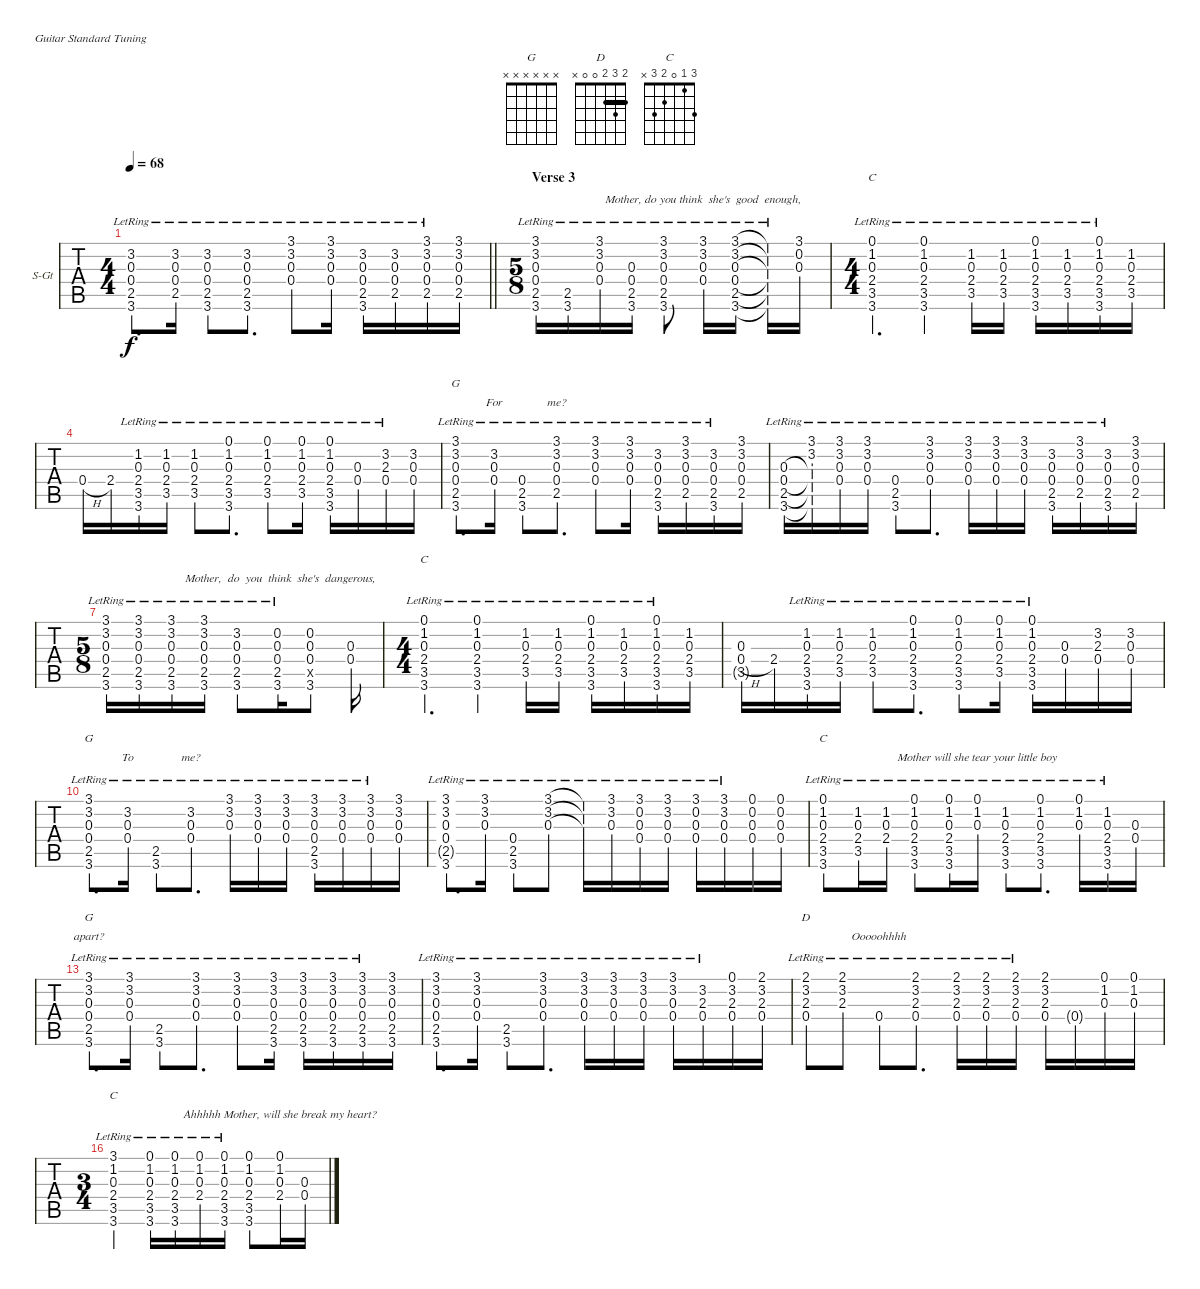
\bracketExtendMode nobrackets
\firstSystemTrackNameOrientation horizontal
\otherSystemsTrackNameOrientation horizontal
\defaultBarNumberDisplay FirstOfSystem
\track ("Acoustic w/ Solo" "S-Gt") {instrument acousticguitarsteel}
\staff {tabs}
\tuning (E4 B3 G3 D3 A2 E2)
\chord ("G" 3 3 0 0 2 3)
\chord ("D" 2 3 2 0 0 x) {barre 2}
\chord ("G" x x x x x x)
\chord ("C" 0 1 0 2 3 3)
\chord ("C" 3 1 0 2 3 x) {showfingering false}
\ts (4 4)
\tempo 68
\clef g2
\barLineRight lightlight
\ks c
(3.2{lr} 0.3{lr} 0.4{lr} 2.5{lr} 3.6{lr}).8{d lyrics (0 "") lyrics (1 "") lyrics (2 "") lyrics (3 "") lyrics (4 "") dy f} (3.2{lr} 0.3{lr} 0.4{lr} 2.5{lr}).16{lyrics (0 "") lyrics (1 "") lyrics (2 "") lyrics (3 "") lyrics (4 "")} (3.2{lr} 0.3{lr} 0.4{lr} 2.5{lr} 3.6{lr}).8{lyrics (0 "") lyrics (1 "") lyrics (2 "") lyrics (3 "") lyrics (4 "")} (3.2{lr} 0.3{lr} 0.4{lr} 2.5{lr} 3.6{lr}).8{d lyrics (0 "") lyrics (1 "") lyrics (2 "") lyrics (3 "") lyrics (4 "")} (3.1{lr} 3.2{lr} 0.3{lr} 0.4{lr}).8{lyrics (0 "") lyrics (1 "") lyrics (2 "") lyrics (3 "") lyrics (4 "")} (3.1{lr} 3.2{lr} 0.3{lr} 0.4{lr}).16{lyrics (0 "") lyrics (1 "") lyrics (2 "") lyrics (3 "") lyrics (4 "")} (3.2{lr} 0.3{lr} 0.4{lr} 2.5{lr} 3.6{lr}).16{lyrics (0 "") lyrics (1 "") lyrics (2 "") lyrics (3 "") lyrics (4 "")} (3.2{lr} 0.3{lr} 0.4{lr} 2.5{lr}).16{lyrics (0 "") lyrics (1 "") lyrics (2 "") lyrics (3 "") lyrics (4 "")} (3.1{lr} 3.2{lr} 0.3{lr} 0.4{lr} 2.5{lr}).16{lyrics (0 "") lyrics (1 "") lyrics (2 "") lyrics (3 "") lyrics (4 "")} (3.1 3.2 0.3 0.4 2.5).16{lyrics (0 "") lyrics (1 "") lyrics (2 "") lyrics (3 "") lyrics (4 "")} |
\ts (5 8)
\section ("" "Verse 3")
(3.2{lr} 0.3{lr} 0.4{lr} 2.5{lr} 3.6{lr} 3.1{lr}).16{lyrics (0 "") lyrics (1 "") lyrics (2 "") lyrics (3 "") lyrics (4 "")} (2.5{lr} 3.6{lr}).16{lyrics (0 "") lyrics (1 "") lyrics (2 "") lyrics (3 "") lyrics (4 "")} (3.2{lr} 0.3{lr} 0.4{lr} 3.1{lr}).16{lyrics (0 "") lyrics (1 "") lyrics (2 "") lyrics (3 "") lyrics (4 "")} (0.3{lr} 0.4{lr} 3.6{lr} 2.5{lr}).16{lyrics (0 "") lyrics (1 "") lyrics (2 "") lyrics (3 "") lyrics (4 "") beam split} (3.2{lr} 0.3{lr} 0.4{lr} 2.5{lr} 3.6{lr} 3.1{lr}).8{lyrics (0 "") lyrics (1 "") lyrics (2 "") lyrics (3 "") lyrics (4 "")} (3.2{lr} 0.3{lr} 0.4{lr} 3.1{lr}).16{lyrics (0 "") lyrics (1 "") lyrics (2 "Mother, do you think  she's  good  enough,") lyrics (3 "") lyrics (4 "")} (3.2{lr} 0.3{lr} 0.4{lr} 2.5{lr} 3.6{lr} 3.1{lr}).16{lyrics (0 "") lyrics (1 "") lyrics (2 "") lyrics (3 "") lyrics (4 "") beam split} (3.2{lr t} 0.3{lr t} 0.4{lr t} 2.5{lr t} 3.6{lr t} 3.1{lr t}).16{lyrics (0 "") lyrics (1 "") lyrics (2 "") lyrics (3 "") lyrics (4 "")} (3.1 0.2 0.3).16{lyrics (0 "") lyrics (1 "") lyrics (2 "") lyrics (3 "") lyrics (4 "")} |
\ts (4 4)
(1.2{lr} 0.3{lr} 2.4{lr} 3.5{lr} 0.1 3.6).4{d ch "C" lyrics (0 "") lyrics (1 "") lyrics (2 "") lyrics (3 "") lyrics (4 "")} (0.1{lr} 1.2{lr} 0.3{lr} 2.4{lr} 3.5{lr} 3.6).4{lyrics (0 "") lyrics (1 "") lyrics (2 "") lyrics (3 "") lyrics (4 "")} (1.2{lr} 0.3{lr} 2.4{lr} 3.5{lr}).16{lyrics (0 "") lyrics (1 "") lyrics (2 "") lyrics (3 "") lyrics (4 "")} (1.2{lr} 0.3{lr} 2.4{lr} 3.5{lr}).16{lyrics (0 "") lyrics (1 "") lyrics (2 "") lyrics (3 "") lyrics (4 "")} (1.2{lr} 0.3{lr} 2.4{lr} 3.5{lr} 0.1{lr} 3.6).16{lyrics (0 "") lyrics (1 "") lyrics (2 "") lyrics (3 "") lyrics (4 "")} (1.2{lr} 0.3{lr} 2.4{lr} 3.5{lr}).16{lyrics (0 "") lyrics (1 "") lyrics (2 "") lyrics (3 "") lyrics (4 "")} (1.2{lr} 0.3{lr} 2.4{lr} 3.5{lr} 0.1{lr} 3.6).16{lyrics (0 "") lyrics (1 "") lyrics (2 "") lyrics (3 "") lyrics (4 "")} (1.2 0.3 2.4 3.5).16{lyrics (0 "") lyrics (1 "") lyrics (2 "") lyrics (3 "") lyrics (4 "")} |
0.4{h}.16{lyrics (0 "") lyrics (1 "") lyrics (2 "") lyrics (3 "") lyrics (4 "")} 2.4.16{lyrics (0 "") lyrics (1 "") lyrics (2 "") lyrics (3 "") lyrics (4 "")} (1.2{lr} 0.3{lr} 2.4{lr} 3.5{lr} 3.6).16{lyrics (0 "") lyrics (1 "") lyrics (2 "") lyrics (3 "") lyrics (4 "")} (1.2{lr} 0.3{lr} 2.4{lr} 3.5{lr}).16{lyrics (0 "") lyrics (1 "") lyrics (2 "") lyrics (3 "") lyrics (4 "")} (1.2{lr} 0.3{lr} 2.4{lr} 3.5{lr}).8{lyrics (0 "") lyrics (1 "") lyrics (2 "") lyrics (3 "") lyrics (4 "")} (0.1{lr} 1.2{lr} 0.3{lr} 2.4{lr} 3.5{lr} 3.6).8{d lyrics (0 "") lyrics (1 "") lyrics (2 "") lyrics (3 "") lyrics (4 "")} (0.1{lr} 1.2{lr} 0.3{lr} 2.4{lr} 3.5{lr}).8{lyrics (0 "") lyrics (1 "") lyrics (2 "") lyrics (3 "") lyrics (4 "")} (0.1{lr} 1.2{lr} 0.3{lr} 2.4{lr} 3.5{lr}).16{lyrics (0 "") lyrics (1 "") lyrics (2 "") lyrics (3 "") lyrics (4 "")} (0.1{lr} 1.2{lr} 0.3{lr} 2.4{lr} 3.5{lr} 3.6).16{lyrics (0 "") lyrics (1 "") lyrics (2 "") lyrics (3 "") lyrics (4 "")} (0.3{lr} 0.4{lr}).16{lyrics (0 "") lyrics (1 "") lyrics (2 "") lyrics (3 "") lyrics (4 "")} (0.4{lr} 2.3{lr} 3.2{lr}).16{lyrics (0 "") lyrics (1 "") lyrics (2 "") lyrics (3 "") lyrics (4 "")} (3.2 0.3 0.4).16{lyrics (0 "") lyrics (1 "") lyrics (2 "") lyrics (3 "") lyrics (4 "")} |
(3.1{lr} 3.2{lr} 0.3{lr} 0.4{lr} 2.5{lr} 3.6{lr}).8{d ch "G" lyrics (0 "") lyrics (1 "") lyrics (2 "") lyrics (3 "") lyrics (4 "")} (3.2{lr} 0.3{lr} 0.4{lr}).16{lyrics (0 "") lyrics (1 "") lyrics (2 "For") lyrics (3 "") lyrics (4 "")} (2.5{lr} 3.6{lr} 0.4).8{lyrics (0 "") lyrics (1 "") lyrics (2 "") lyrics (3 "") lyrics (4 "")} (3.1{lr} 3.2{lr} 0.3{lr} 0.4{lr} 2.5).8{d lyrics (0 "") lyrics (1 "") lyrics (2 "me?") lyrics (3 "") lyrics (4 "")} (3.1{lr} 3.2{lr} 0.3{lr} 0.4{lr}).8{lyrics (0 "") lyrics (1 "") lyrics (2 "") lyrics (3 "") lyrics (4 "")} (3.2{lr} 0.3{lr} 0.4{lr} 3.1{lr}).16{lyrics (0 "") lyrics (1 "") lyrics (2 "") lyrics (3 "") lyrics (4 "")} (0.3{lr} 0.4{lr} 2.5{lr} 3.6{lr} 3.2{lr}).16{lyrics (0 "") lyrics (1 "") lyrics (2 "") lyrics (3 "") lyrics (4 "")} (0.3{lr} 0.4{lr} 2.5{lr} 3.2{lr} 3.1{lr}).16{lyrics (0 "") lyrics (1 "") lyrics (2 "") lyrics (3 "") lyrics (4 "")} (0.3{lr} 0.4{lr} 2.5{lr} 3.2{lr} 3.6{lr}).16{lyrics (0 "") lyrics (1 "") lyrics (2 "") lyrics (3 "") lyrics (4 "")} (0.3 0.4 2.5 3.2 3.1).16{lyrics (0 "") lyrics (1 "") lyrics (2 "") lyrics (3 "") lyrics (4 "")} |
(2.5{lr} 3.6{lr} 0.4 0.3).16{lyrics (0 "") lyrics (1 "") lyrics (2 "") lyrics (3 "") lyrics (4 "")} (0.4{lr t} 0.3{lr t} 3.2{lr} 3.1{lr} 2.5{t} 3.6{t}).16{lyrics (0 "") lyrics (1 "") lyrics (2 "") lyrics (3 "") lyrics (4 "")} (3.2{lr} 0.3{lr} 0.4{lr} 3.1{lr}).16{lyrics (0 "") lyrics (1 "") lyrics (2 "") lyrics (3 "") lyrics (4 "")} (3.2{lr} 0.3{lr} 0.4{lr} 3.1{lr}).16{lyrics (0 "") lyrics (1 "") lyrics (2 "") lyrics (3 "") lyrics (4 "")} (2.5{lr} 3.6{lr} 0.4).8{lyrics (0 "") lyrics (1 "") lyrics (2 "") lyrics (3 "") lyrics (4 "")} (3.1{lr} 3.2{lr} 0.3{lr} 0.4{lr}).8{d lyrics (0 "") lyrics (1 "") lyrics (2 "") lyrics (3 "") lyrics (4 "")} (3.1{lr} 3.2{lr} 0.3{lr} 0.4{lr}).16{lyrics (0 "") lyrics (1 "") lyrics (2 "") lyrics (3 "") lyrics (4 "")} (3.2{lr} 0.3{lr} 0.4{lr} 3.1{lr}).16{lyrics (0 "") lyrics (1 "") lyrics (2 "") lyrics (3 "") lyrics (4 "")} (3.1{lr} 3.2{lr} 0.3{lr} 0.4{lr}).16{lyrics (0 "") lyrics (1 "") lyrics (2 "") lyrics (3 "") lyrics (4 "")} (3.2{lr} 0.3{lr} 0.4{lr} 2.5{lr} 3.6{lr}).16{lyrics (0 "") lyrics (1 "") lyrics (2 "") lyrics (3 "") lyrics (4 "")} (0.3{lr} 0.4{lr} 2.5{lr} 3.1{lr} 3.2{lr}).16{lyrics (0 "") lyrics (1 "") lyrics (2 "") lyrics (3 "") lyrics (4 "")} (3.2{lr} 0.3{lr} 0.4{lr} 2.5{lr} 3.6{lr}).16{lyrics (0 "") lyrics (1 "") lyrics (2 "") lyrics (3 "") lyrics (4 "")} (3.2 0.3 0.4 2.5 3.1).16{lyrics (0 "") lyrics (1 "") lyrics (2 "") lyrics (3 "") lyrics (4 "")} |
\ts (5 8)
(3.2{lr} 0.3{lr} 0.4{lr} 2.5{lr} 3.6{lr} 3.1{lr}).16{lyrics (0 "") lyrics (1 "") lyrics (2 "") lyrics (3 "") lyrics (4 "")} (3.2{lr} 0.3{lr} 0.4{lr} 2.5{lr} 3.6{lr} 3.1{lr}).16{lyrics (0 "") lyrics (1 "") lyrics (2 "") lyrics (3 "") lyrics (4 "")} (3.2{lr} 0.3{lr} 0.4{lr} 2.5{lr} 3.6{lr} 3.1{lr}).16{lyrics (0 "") lyrics (1 "") lyrics (2 "") lyrics (3 "") lyrics (4 "")} (3.2{lr} 0.3{lr} 0.4{lr} 2.5{lr} 3.6{lr} 3.1{lr}).16{lyrics (0 "") lyrics (1 "") lyrics (2 "") lyrics (3 "") lyrics (4 "") beam split} (3.2{lr} 0.3{lr} 0.4{lr} 2.5{lr} 3.6{lr}).8{lyrics (0 "") lyrics (1 "") lyrics (2 "") lyrics (3 "") lyrics (4 "") beam merge} (0.2{lr} 0.3{lr} 0.4{lr} 2.5{lr} 3.6{lr}).16{lyrics (0 "") lyrics (1 "") lyrics (2 "  Mother,  do  you  think  she's  dangerous,") lyrics (3 "") lyrics (4 "")} (0.2 0.3 0.4 2.5{x} 3.6).8{lyrics (0 "") lyrics (1 "") lyrics (2 "") lyrics (3 "") lyrics (4 "") beam split} (0.3 0.4).16{lyrics (0 "") lyrics (1 "") lyrics (2 "") lyrics (3 "") lyrics (4 "")} |
\ts (4 4)
(1.2{lr} 0.3{lr} 2.4{lr} 3.5{lr} 0.1 3.6).4{d ch "C" lyrics (0 "") lyrics (1 "") lyrics (2 "") lyrics (3 "") lyrics (4 "")} (0.1{lr} 1.2{lr} 0.3{lr} 2.4{lr} 3.5{lr} 3.6).4{lyrics (0 "") lyrics (1 "") lyrics (2 "") lyrics (3 "") lyrics (4 "")} (1.2{lr} 0.3{lr} 2.4{lr} 3.5{lr}).16{lyrics (0 "") lyrics (1 "") lyrics (2 "") lyrics (3 "") lyrics (4 "")} (1.2{lr} 0.3{lr} 2.4{lr} 3.5{lr}).16{lyrics (0 "") lyrics (1 "") lyrics (2 "") lyrics (3 "") lyrics (4 "")} (1.2{lr} 0.3{lr} 2.4{lr} 3.5{lr} 0.1{lr} 3.6).16{lyrics (0 "") lyrics (1 "") lyrics (2 "") lyrics (3 "") lyrics (4 "")} (1.2{lr} 0.3{lr} 2.4{lr} 3.5{lr}).16{lyrics (0 "") lyrics (1 "") lyrics (2 "") lyrics (3 "") lyrics (4 "")} (1.2{lr} 0.3{lr} 2.4{lr} 3.5{lr} 0.1{lr} 3.6).16{lyrics (0 "") lyrics (1 "") lyrics (2 "") lyrics (3 "") lyrics (4 "")} (1.2 0.3 2.4 3.5).16{lyrics (0 "") lyrics (1 "") lyrics (2 "") lyrics (3 "") lyrics (4 "")} |
(0.3 0.4{h} 3.5{g}).16{lyrics (0 "") lyrics (1 "") lyrics (2 "") lyrics (3 "") lyrics (4 "")} 2.4.16{lyrics (0 "") lyrics (1 "") lyrics (2 "") lyrics (3 "") lyrics (4 "")} (1.2{lr} 0.3{lr} 2.4{lr} 3.5{lr} 3.6).16{lyrics (0 "") lyrics (1 "") lyrics (2 "") lyrics (3 "") lyrics (4 "")} (1.2{lr} 0.3{lr} 2.4{lr} 3.5{lr}).16{lyrics (0 "") lyrics (1 "") lyrics (2 "") lyrics (3 "") lyrics (4 "")} (1.2{lr} 0.3{lr} 2.4{lr} 3.5{lr}).8{lyrics (0 "") lyrics (1 "") lyrics (2 "") lyrics (3 "") lyrics (4 "")} (0.1{lr} 1.2{lr} 0.3{lr} 2.4{lr} 3.5{lr} 3.6).8{d lyrics (0 "") lyrics (1 "") lyrics (2 "") lyrics (3 "") lyrics (4 "")} (0.1{lr} 1.2{lr} 0.3{lr} 2.4{lr} 3.5{lr} 3.6).8{lyrics (0 "") lyrics (1 "") lyrics (2 "") lyrics (3 "") lyrics (4 "")} (0.1{lr} 1.2{lr} 0.3{lr} 2.4{lr} 3.5{lr}).16{lyrics (0 "") lyrics (1 "") lyrics (2 "") lyrics (3 "") lyrics (4 "")} (0.1{lr} 1.2{lr} 0.3{lr} 2.4{lr} 3.5{lr} 3.6).16{lyrics (0 "") lyrics (1 "") lyrics (2 "") lyrics (3 "") lyrics (4 "")} (0.3 0.4).16{lyrics (0 "") lyrics (1 "") lyrics (2 "") lyrics (3 "") lyrics (4 "")} (0.4 2.3 3.2).16{lyrics (0 "") lyrics (1 "") lyrics (2 "") lyrics (3 "") lyrics (4 "")} (3.2 0.3 0.4).16{lyrics (0 "") lyrics (1 "") lyrics (2 "") lyrics (3 "") lyrics (4 "")} |
(3.1{lr} 3.2{lr} 0.3{lr} 0.4{lr} 2.5{lr} 3.6{lr}).8{d ch "G" lyrics (0 "") lyrics (1 "") lyrics (2 "") lyrics (3 "") lyrics (4 "")} (3.2{lr} 0.3{lr} 0.4{lr}).16{lyrics (0 "") lyrics (1 "") lyrics (2 "To") lyrics (3 "") lyrics (4 "")} (2.5{lr} 3.6{lr}).8{lyrics (0 "") lyrics (1 "") lyrics (2 "") lyrics (3 "") lyrics (4 "")} (3.2{lr} 0.3{lr} 0.4{lr}).8{d lyrics (0 "") lyrics (1 "") lyrics (2 "me?") lyrics (3 "") lyrics (4 "")} (3.1{lr} 3.2{lr} 0.3{lr}).16{lyrics (0 "") lyrics (1 "") lyrics (2 "") lyrics (3 "") lyrics (4 "")} (3.2{lr} 0.3{lr} 0.4{lr} 3.1{lr}).16{lyrics (0 "") lyrics (1 "") lyrics (2 "") lyrics (3 "") lyrics (4 "")} (3.2{lr} 0.3{lr} 0.4{lr} 3.1{lr}).16{lyrics (0 "") lyrics (1 "") lyrics (2 "") lyrics (3 "") lyrics (4 "")} (3.2{lr} 0.3{lr} 0.4{lr} 2.5{lr} 3.1{lr} 3.6{lr}).16{lyrics (0 "") lyrics (1 "") lyrics (2 "") lyrics (3 "") lyrics (4 "")} (3.2{lr} 0.3{lr} 0.4{lr} 3.1{lr}).16{lyrics (0 "") lyrics (1 "") lyrics (2 "") lyrics (3 "") lyrics (4 "")} (3.2{lr} 0.3{lr} 0.4{lr} 3.1{lr}).16{lyrics (0 "") lyrics (1 "") lyrics (2 "") lyrics (3 "") lyrics (4 "")} (3.2 0.3 0.4 3.1).16{lyrics (0 "") lyrics (1 "") lyrics (2 "") lyrics (3 "") lyrics (4 "")} |
(2.5{g lr} 3.6{lr} 0.4{lr} 0.3{lr} 3.2{lr} 3.1{lr}).8{d lyrics (0 "") lyrics (1 "") lyrics (2 "") lyrics (3 "") lyrics (4 "")} (0.3{lr} 3.2{lr} 3.1{lr}).16{lyrics (0 "") lyrics (1 "") lyrics (2 "") lyrics (3 "") lyrics (4 "")} (0.4{lr} 2.5{lr} 3.6{lr}).8{lyrics (0 "") lyrics (1 "") lyrics (2 "") lyrics (3 "") lyrics (4 "")} (3.2{lr} 0.3{lr} 3.1{lr}).8{lyrics (0 "") lyrics (1 "") lyrics (2 "") lyrics (3 "") lyrics (4 "")} (3.2{lr t} 0.3{lr t} 3.1{lr t}).16{lyrics (0 "") lyrics (1 "") lyrics (2 "") lyrics (3 "") lyrics (4 "")} (3.1{lr} 3.2{lr} 0.3{lr}).16{lyrics (0 "") lyrics (1 "") lyrics (2 "") lyrics (3 "") lyrics (4 "")} (3.1{lr} 0.2{lr} 0.3{lr} 0.4{lr}).16{lyrics (0 "") lyrics (1 "") lyrics (2 "") lyrics (3 "") lyrics (4 "")} (3.2{lr} 0.3{lr} 0.4{lr} 3.1{lr}).16{lyrics (0 "") lyrics (1 "") lyrics (2 "") lyrics (3 "") lyrics (4 "")} (3.1{lr} 0.2{lr} 0.3{lr} 0.4{lr}).16{lyrics (0 "") lyrics (1 "") lyrics (2 "") lyrics (3 "") lyrics (4 "")} (3.2{lr} 0.3{lr} 0.4{lr} 3.1{lr}).16{lyrics (0 "") lyrics (1 "") lyrics (2 "") lyrics (3 "") lyrics (4 "")} (0.3 0.4 0.1 0.2).16{lyrics (0 "") lyrics (1 "") lyrics (2 "") lyrics (3 "") lyrics (4 "")} (0.2 0.3 0.4 0.1).16{lyrics (0 "") lyrics (1 "") lyrics (2 "") lyrics (3 "") lyrics (4 "")} |
(1.2{lr} 0.3{lr} 2.4{lr} 3.5{lr} 0.1 3.6).8{ch "C" lyrics (0 "") lyrics (1 "") lyrics (2 "") lyrics (3 "") lyrics (4 "")} (0.3{lr} 2.4{lr} 3.5{lr} 1.2).16{lyrics (0 "") lyrics (1 "") lyrics (2 "") lyrics (3 "") lyrics (4 "")} (1.2{lr} 0.3{lr} 2.4{lr}).16{lyrics (0 "") lyrics (1 "") lyrics (2 "") lyrics (3 "") lyrics (4 "")} (1.2{lr} 0.3{lr} 2.4{lr} 3.5{lr} 0.1{lr} 3.6).8{lyrics (0 "") lyrics (1 "") lyrics (2 "") lyrics (3 "") lyrics (4 "")} (0.1{lr} 1.2{lr} 0.3{lr} 2.4{lr} 3.5{lr} 3.6).16{lyrics (0 "") lyrics (1 "") lyrics (2 "") lyrics (3 "") lyrics (4 "")} (0.3{lr} 1.2{lr} 0.1{lr}).16{lyrics (0 "") lyrics (1 "") lyrics (2 "Mother will she tear your little boy") lyrics (3 "") lyrics (4 "")} (0.3{lr} 2.4{lr} 3.5{lr} 1.2{lr} 3.6).8{lyrics (0 "") lyrics (1 "") lyrics (2 "") lyrics (3 "") lyrics (4 "")} (1.2{lr} 0.3{lr} 2.4{lr} 3.5{lr} 0.1{lr} 3.6).8{d lyrics (0 "") lyrics (1 "") lyrics (2 "") lyrics (3 "") lyrics (4 "")} (1.2{lr} 0.3{lr} 0.1{lr}).16{lyrics (0 "") lyrics (1 "") lyrics (2 "") lyrics (3 "") lyrics (4 "")} (0.3{lr} 2.4{lr} 3.5{lr} 1.2{lr} 3.6).16{lyrics (0 "") lyrics (1 "") lyrics (2 "") lyrics (3 "") lyrics (4 "")} (0.3 0.4).16{lyrics (0 "") lyrics (1 "") lyrics (2 "") lyrics (3 "") lyrics (4 "")} |
(3.1{lr} 3.2{lr} 0.3{lr} 0.4{lr} 2.5{lr} 3.6{lr}).8{d ch "G" lyrics (0 "") lyrics (1 "") lyrics (2 "apart?") lyrics (3 "") lyrics (4 "")} (3.2{lr} 0.3{lr} 0.4{lr} 3.1{lr}).16{lyrics (0 "") lyrics (1 "") lyrics (2 "") lyrics (3 "") lyrics (4 "")} (2.5{lr} 3.6{lr}).8{lyrics (0 "") lyrics (1 "") lyrics (2 "") lyrics (3 "") lyrics (4 "")} (3.2{lr} 0.3{lr} 0.4{lr} 3.1{lr}).8{d lyrics (0 "") lyrics (1 "") lyrics (2 "") lyrics (3 "") lyrics (4 "")} (3.1{lr} 3.2{lr} 0.3{lr} 0.4{lr}).8{lyrics (0 "") lyrics (1 "") lyrics (2 "") lyrics (3 "") lyrics (4 "")} (3.2{lr} 0.3{lr} 0.4{lr} 3.1{lr} 3.6{lr} 2.5{lr}).16{lyrics (0 "") lyrics (1 "") lyrics (2 "") lyrics (3 "") lyrics (4 "")} (3.2{lr} 0.3{lr} 0.4{lr} 2.5{lr} 3.1{lr} 3.6{lr}).16{lyrics (0 "") lyrics (1 "") lyrics (2 "") lyrics (3 "") lyrics (4 "")} (3.2{lr} 0.3{lr} 0.4{lr} 3.1{lr} 2.5{lr} 3.6{lr}).16{lyrics (0 "") lyrics (1 "") lyrics (2 "") lyrics (3 "") lyrics (4 "")} (3.2{lr} 0.3{lr} 0.4{lr} 3.1{lr} 3.6{lr} 2.5{lr}).16{lyrics (0 "") lyrics (1 "") lyrics (2 "") lyrics (3 "") lyrics (4 "")} (3.2 0.3 0.4 3.1 2.5 3.6).16{lyrics (0 "") lyrics (1 "") lyrics (2 "") lyrics (3 "") lyrics (4 "")} |
(2.5{lr} 3.6{lr} 0.4{lr} 0.3{lr} 3.2{lr} 3.1{lr}).8{d lyrics (0 "") lyrics (1 "") lyrics (2 "") lyrics (3 "") lyrics (4 "")} (3.1{lr} 3.2{lr} 0.3{lr} 0.4{lr}).16{lyrics (0 "") lyrics (1 "") lyrics (2 "") lyrics (3 "") lyrics (4 "")} (2.5{lr} 3.6{lr}).8{lyrics (0 "") lyrics (1 "") lyrics (2 "") lyrics (3 "") lyrics (4 "")} (3.2{lr} 0.3{lr} 0.4{lr} 3.1{lr}).8{d lyrics (0 "") lyrics (1 "") lyrics (2 "") lyrics (3 "") lyrics (4 "")} (3.2{lr} 0.3{lr} 0.4{lr} 3.1{lr}).16{lyrics (0 "") lyrics (1 "") lyrics (2 "") lyrics (3 "") lyrics (4 "")} (3.1{lr} 3.2{lr} 0.3{lr} 0.4{lr}).16{lyrics (0 "") lyrics (1 "") lyrics (2 "") lyrics (3 "") lyrics (4 "")} (3.1{lr} 3.2{lr} 0.3{lr} 0.4{lr}).16{lyrics (0 "") lyrics (1 "") lyrics (2 "") lyrics (3 "") lyrics (4 "")} (3.1{lr} 3.2{lr} 0.3{lr} 0.4{lr}).16{lyrics (0 "") lyrics (1 "") lyrics (2 "") lyrics (3 "") lyrics (4 "")} (3.2{lr} 2.3{lr} 0.4{lr}).16{lyrics (0 "") lyrics (1 "") lyrics (2 "") lyrics (3 "") lyrics (4 "")} (0.1 3.2 2.3 0.4).16{lyrics (0 "") lyrics (1 "") lyrics (2 "") lyrics (3 "") lyrics (4 "")} (2.1 3.2 2.3 0.4).16{lyrics (0 "") lyrics (1 "") lyrics (2 "") lyrics (3 "") lyrics (4 "")} |
(2.1{lr} 3.2{lr} 2.3{lr} 0.4{lr}).8{ch "D" lyrics (0 "") lyrics (1 "") lyrics (2 "") lyrics (3 "") lyrics (4 "")} (3.2{lr} 2.3{lr} 2.1{lr}).8{lyrics (0 "") lyrics (1 "") lyrics (2 "") lyrics (3 "") lyrics (4 "")} 0.4{lr}.8{lyrics (0 "") lyrics (1 "") lyrics (2 "Ooooohhhh") lyrics (3 "") lyrics (4 "")} (3.2{lr} 2.3{lr} 2.1{lr} 0.4).8{d lyrics (0 "") lyrics (1 "") lyrics (2 "") lyrics (3 "") lyrics (4 "")} (3.2{lr} 2.3{lr} 0.4{lr} 2.1{lr}).16{lyrics (0 "") lyrics (1 "") lyrics (2 "") lyrics (3 "") lyrics (4 "")} (2.1{lr} 3.2{lr} 2.3{lr} 0.4{lr}).16{lyrics (0 "") lyrics (1 "") lyrics (2 "") lyrics (3 "") lyrics (4 "")} (2.1{lr} 3.2{lr} 2.3{lr} 0.4{lr}).16{lyrics (0 "") lyrics (1 "") lyrics (2 "") lyrics (3 "") lyrics (4 "")} (2.1 3.2 2.3 0.4).16{lyrics (0 "") lyrics (1 "") lyrics (2 "") lyrics (3 "") lyrics (4 "")} 0.4{g}.16{lyrics (0 "") lyrics (1 "") lyrics (2 "") lyrics (3 "") lyrics (4 "")} (1.2 0.3 0.1).16{lyrics (0 "") lyrics (1 "") lyrics (2 "") lyrics (3 "") lyrics (4 "")} (1.2 0.3 0.1).16{lyrics (0 "") lyrics (1 "") lyrics (2 "") lyrics (3 "") lyrics (4 "")} |
\ts (3 4)
(3.1{lr} 1.2{lr} 0.3{lr} 2.4{lr} 3.5{lr} 3.6).4{ch "C" lyrics (0 "") lyrics (1 "") lyrics (2 "") lyrics (3 "") lyrics (4 "")} (1.2{lr} 0.3{lr} 2.4{lr} 0.1{lr} 3.5{lr} 3.6).16{lyrics (0 "") lyrics (1 "") lyrics (2 "") lyrics (3 "") lyrics (4 "")} (1.2{lr} 0.3{lr} 2.4{lr} 0.1{lr} 3.5{lr} 3.6).16{lyrics (0 "") lyrics (1 "") lyrics (2 "") lyrics (3 "") lyrics (4 "")} (1.2{lr} 0.3{lr} 2.4{lr} 0.1{lr}).16{lyrics (0 "") lyrics (1 "") lyrics (2 "") lyrics (3 "") lyrics (4 "")} (1.2{lr} 0.3{lr} 2.4{lr} 0.1{lr} 3.5{lr} 3.6).16{lyrics (0 "") lyrics (1 "") lyrics (2 "") lyrics (3 "") lyrics (4 "")} (1.2 0.3 2.4 3.5 0.1 3.6).8{lyrics (0 "") lyrics (1 "") lyrics (2 "") lyrics (3 "") lyrics (4 "")} (1.2 0.3 2.4 0.1).16{lyrics (0 "") lyrics (1 "") lyrics (2 "Ahhhhh Mother, will she break my heart?") lyrics (3 "") lyrics (4 "")} (0.3 0.4).16{lyrics (0 "") lyrics (1 "") lyrics (2 "") lyrics (3 "") lyrics (4 "")}
